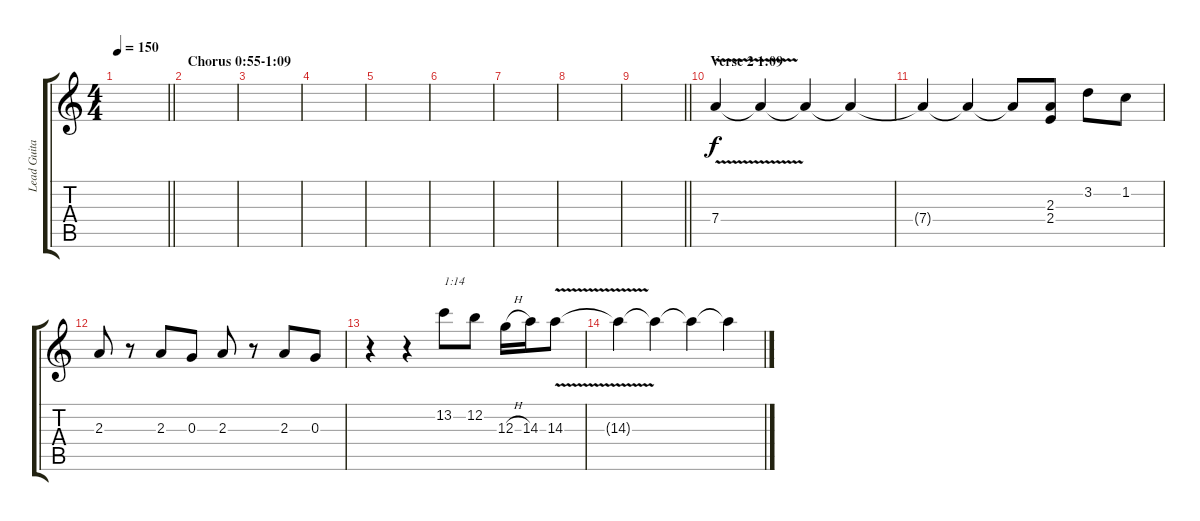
\track ("Lead Guitar Verse 2" "Lead Guita") {instrument overdrivenguitar}
\staff {score tabs}
\tuning (E4 B3 G3 D3 A2 E2) {hide}
\ts (4 4)
\tempo 150
\clef g2
\barLineRight lightlight
\ks c
|
\section ("" "Chorus 0:55-1:09")
|
|
|
|
|
|
|
\barLineRight lightlight
|
\section ("" "Verse 2 1:09")
7.4{v}.4 7.4{t}.4 7.4{t}.4 7.4{t}.4 |
7.4{t}.4 7.4{t}.4 7.4{t}.8 (2.3 2.4).8 3.2.8 1.2.8 |
2.3.8 r.8 2.3.8 0.3.8 2.3.8 r.8 2.3.8 0.3.8 |
r.4 r.4 13.2.8{txt "1:14" volume 14} 12.2.8 12.3{h}.16 14.3.16 14.3{v}.8 |
14.3{t}.4{volume 6} 14.3{t}.4 14.3{t}.4 14.3{t}.4
